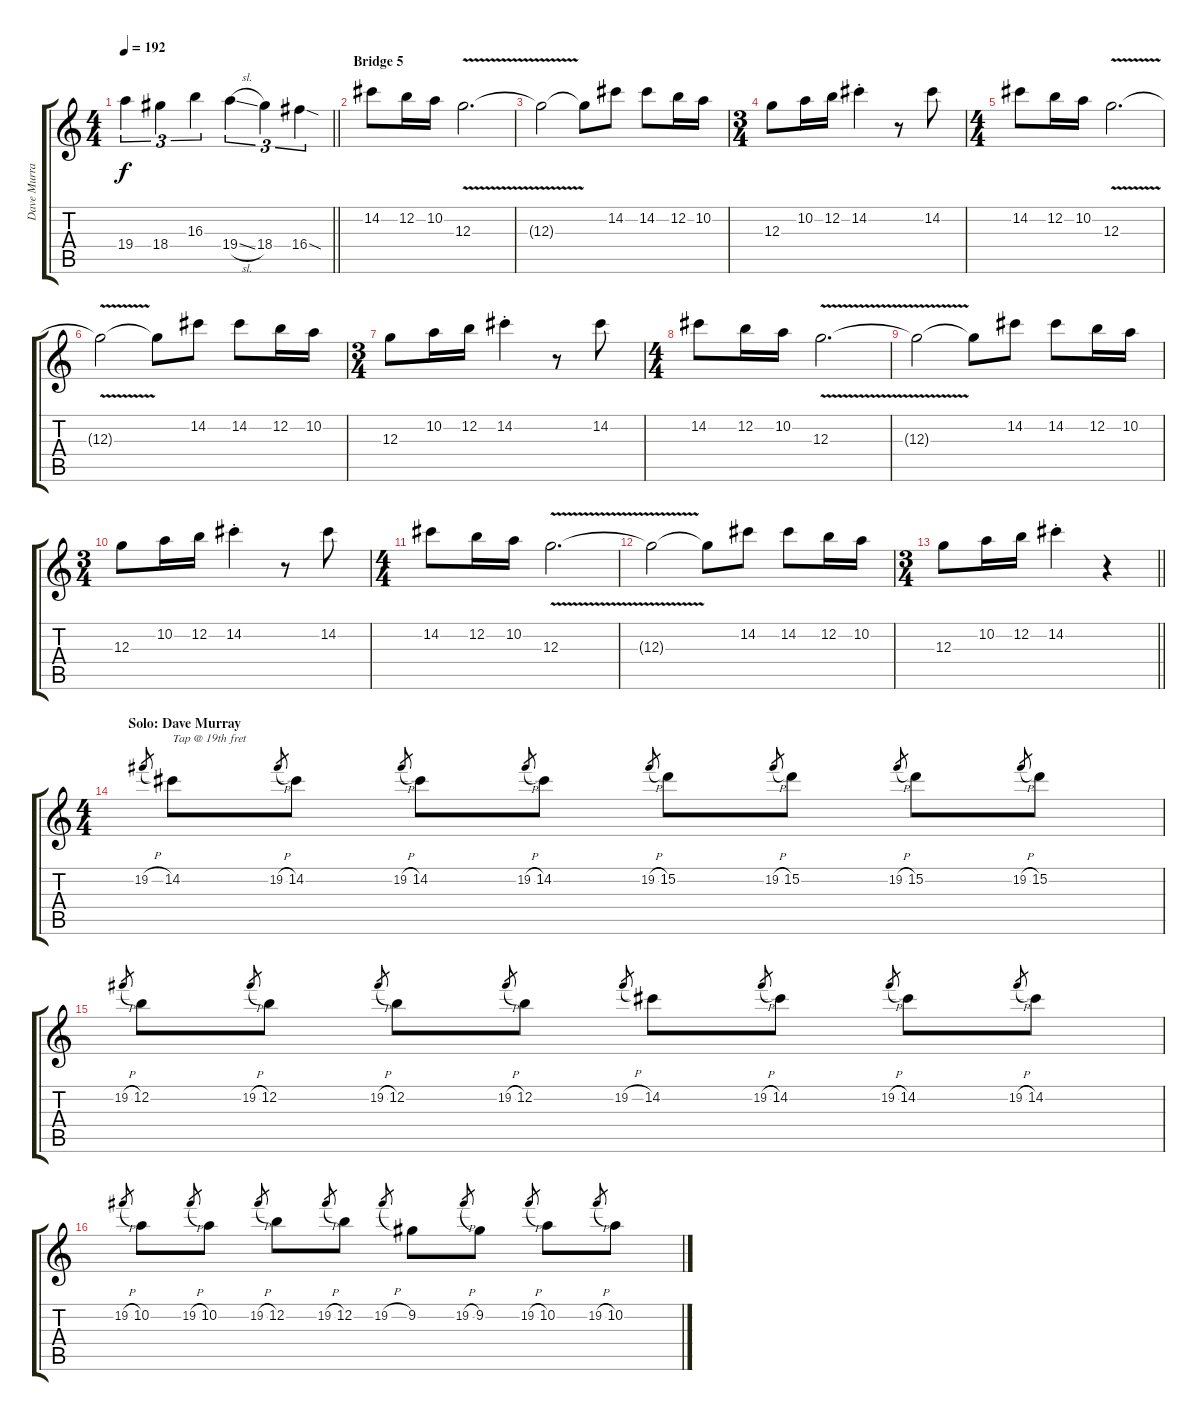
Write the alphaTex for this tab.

\track ("Dave Murray" "Dave Murra") {instrument overdrivenguitar}
\staff {score tabs}
\tuning (E4 B3 G3 D3 A2 E2) {hide}
\ts (4 4)
\tempo 192
\clef g2
\barLineRight lightlight
\ks c
19.4.4{tu (3 2) dy f} 18.4.4{tu (3 2)} 16.3.4{tu (3 2)} 19.4{sl}.4{tu (3 2)} 18.4.4{tu (3 2)} 16.4{sod}.4{tu (3 2)} |
\section ("" "Bridge 5")
14.2.8{instrument overdrivenguitar} 12.2.16 10.2.16 12.3{v}.2{d} |
12.3{t}.2 12.3{t}.8 14.2.8 14.2.8 12.2.16 10.2.16 |
\ts (3 4)
12.3.8 10.2.16 12.2.16 14.2{st}.4 r.8 14.2.8 |
\ts (4 4)
14.2.8 12.2.16 10.2.16 12.3{v}.2{d} |
12.3{t}.2 12.3{t}.8 14.2.8 14.2.8 12.2.16 10.2.16 |
\ts (3 4)
12.3.8 10.2.16 12.2.16 14.2{st}.4 r.8 14.2.8 |
\ts (4 4)
14.2.8 12.2.16 10.2.16 12.3{v}.2{d} |
12.3{t}.2 12.3{t}.8 14.2.8 14.2.8 12.2.16 10.2.16 |
\ts (3 4)
12.3.8 10.2.16 12.2.16 14.2{st}.4 r.8 14.2.8 |
\ts (4 4)
14.2.8 12.2.16 10.2.16 12.3{v}.2{d} |
12.3{t}.2 12.3{t}.8 14.2.8 14.2.8 12.2.16 10.2.16 |
\ts (3 4)
\barLineRight lightlight
12.3.8 10.2.16 12.2.16 14.2{st}.4 r.4 |
\ts (4 4)
\section ("" "Solo: Dave Murray")
19.2{h}.8{gr} 14.2.8{txt "Tap @ 19th fret" instrument overdrivenguitar} 19.2{h}.8{gr} 14.2.8 19.2{h}.8{gr} 14.2.8 19.2{h}.8{gr} 14.2.8 19.2{h}.8{gr} 15.2.8 19.2{h}.8{gr} 15.2.8 19.2{h}.8{gr} 15.2.8 19.2{h}.8{gr} 15.2.8 |
19.2{h}.8{gr} 12.2.8 19.2{h}.8{gr} 12.2.8 19.2{h}.8{gr} 12.2.8 19.2{h}.8{gr} 12.2.8 19.2{h}.8{gr} 14.2.8 19.2{h}.8{gr} 14.2.8 19.2{h}.8{gr} 14.2.8 19.2{h}.8{gr} 14.2.8 |
19.2{h}.8{gr} 10.2.8 19.2{h}.8{gr} 10.2.8 19.2{h}.8{gr} 12.2.8 19.2{h}.8{gr} 12.2.8 19.2{h}.8{gr} 9.2.8 19.2{h}.8{gr} 9.2.8 19.2{h}.8{gr} 10.2.8 19.2{h}.8{gr} 10.2.8
